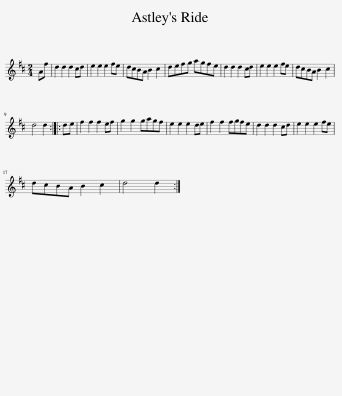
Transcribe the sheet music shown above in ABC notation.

X:1
L:1/8
M:2/4
I:linebreak $
K:D
V:1 treble
V:1
 Af | d2 d2 d2 cd | e2 e2 e2 fe | dcBA B2 c2 | defg agfe | %5
 d2 d2 d2 cd | e2 e2 e2 fe | dcBA B2 c2 |$ d4 d2 :: de | %10
 f2 f2 f2 ef | g2 g2 gagf | e2 e2 e2 de | f2 f2 fgfe | d2 d2 d2 cd | %15
 e2 e2 e2 fe |$ dcBA B2 c2 | d4 d2 :| %18
